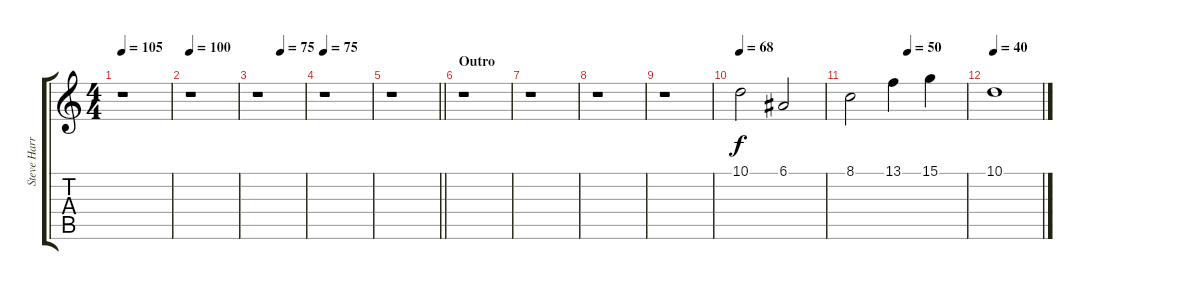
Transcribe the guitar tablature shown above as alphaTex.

\track ("Steve Harris (Teclado)" "Steve Harr") {instrument pad2warm}
\staff {score tabs}
\tuning (E4 B3 G3 D3 A2 E2) {hide}
\ts (4 4)
\tempo 105
\clef g2
\ks c
r.1{dy f} |
\tempo 100
r.1 |
\tempo (75 0.5)
r.1 |
\tempo 75
r.1 |
\barLineRight lightlight
r.1 |
\section ("" "Outro")
r.1 |
r.1 |
r.1 |
r.1 |
\tempo 68
10.1.2{volume 14 instrument pad2warm} 6.1.2 |
\tempo (50 0.5)
8.1.2 13.1.4 15.1.4 |
\tempo 40
10.1.1{volume 0}
